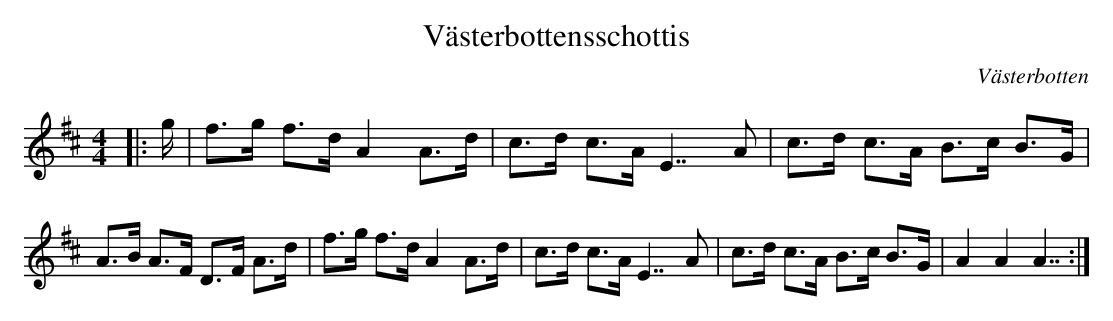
X:1
T: Västerbottensschottis
O:Västerbotten
M:4/4
L:1/8
K:D
|: g/ | f>g f>d A2 A>d | c>d c>A E7/ A | c>d c>A B>c B>G | A>B A>F D>F A>d |f>g f>d A2 A>d | c>d c>A E7/ A | c>d c>A B>c B>G | A2 A2 A7/ :|
